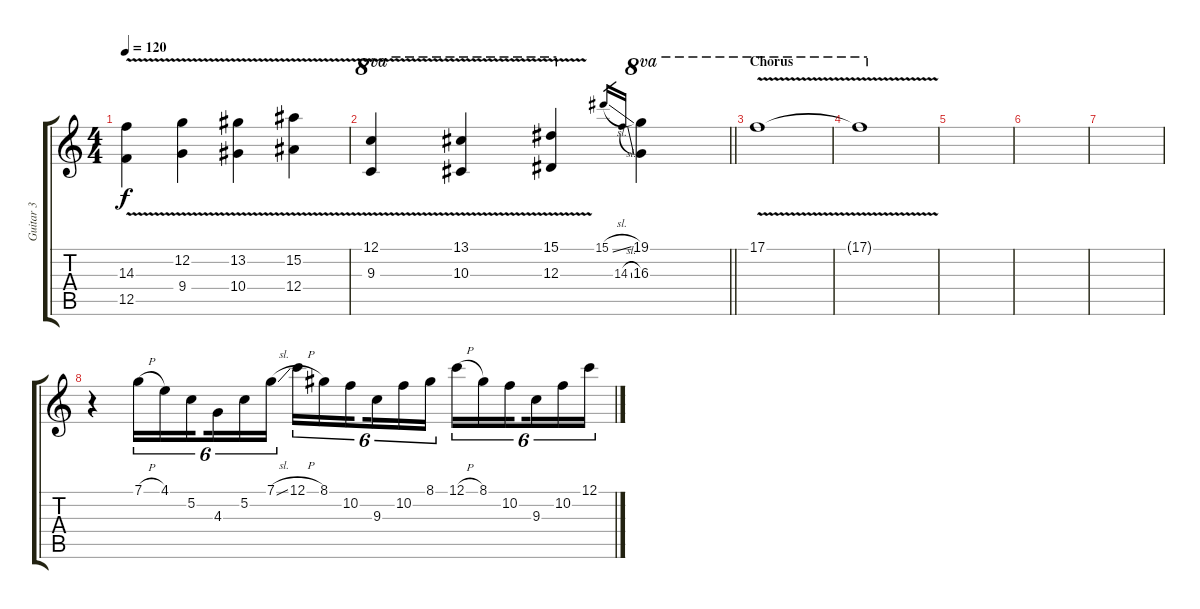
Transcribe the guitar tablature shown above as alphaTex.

\track ("Guitar 3" "Guitar 3") {instrument distortionguitar}
\staff {score tabs}
\tuning (C4 G3 Eb3 Bb2 F2 C2) {hide}
\ts (4 4)
\tempo 120
\clef g2
\ks c
(14.3{v} 12.5{v}).4{dy f} (12.2{v} 9.4{v}).4 (13.2{v} 10.4{v}).4 (15.2{v} 12.4{v}).4 |
\barLineRight lightlight
(12.1{v} 9.3{v}).4{ot 8va} (13.1{v} 10.3{v}).4{ot 8va} (15.1{v} 12.3{v}).4{ot 8va} 15.1{sl}.16{gr} 14.3{sl}.16{gr} (19.1 16.3).4{ot 8va} |
\section ("" "Chorus")
17.1{v}.1{ot 8va volume 0} |
17.1{t}.1{ot 8va} |
|
|
|
r.4{volume 16} 7.1{h}.16{tu (6 4)} 4.1.16{tu (6 4)} 5.2.16{tu (6 4) beam splitsecondary} 4.3.16{tu (6 4)} 5.2.16{tu (6 4)} 7.1{sl}.16{tu (6 4)} 12.1{h}.16{tu (6 4)} 8.1.16{tu (6 4)} 10.2.16{tu (6 4) beam splitsecondary} 9.3.16{tu (6 4)} 10.2.16{tu (6 4)} 8.1.16{tu (6 4)} 12.1{h}.16{tu (6 4)} 8.1.16{tu (6 4)} 10.2.16{tu (6 4) beam splitsecondary} 9.3.16{tu (6 4)} 10.2.16{tu (6 4)} 12.1{sl}.16{tu (6 4)}
